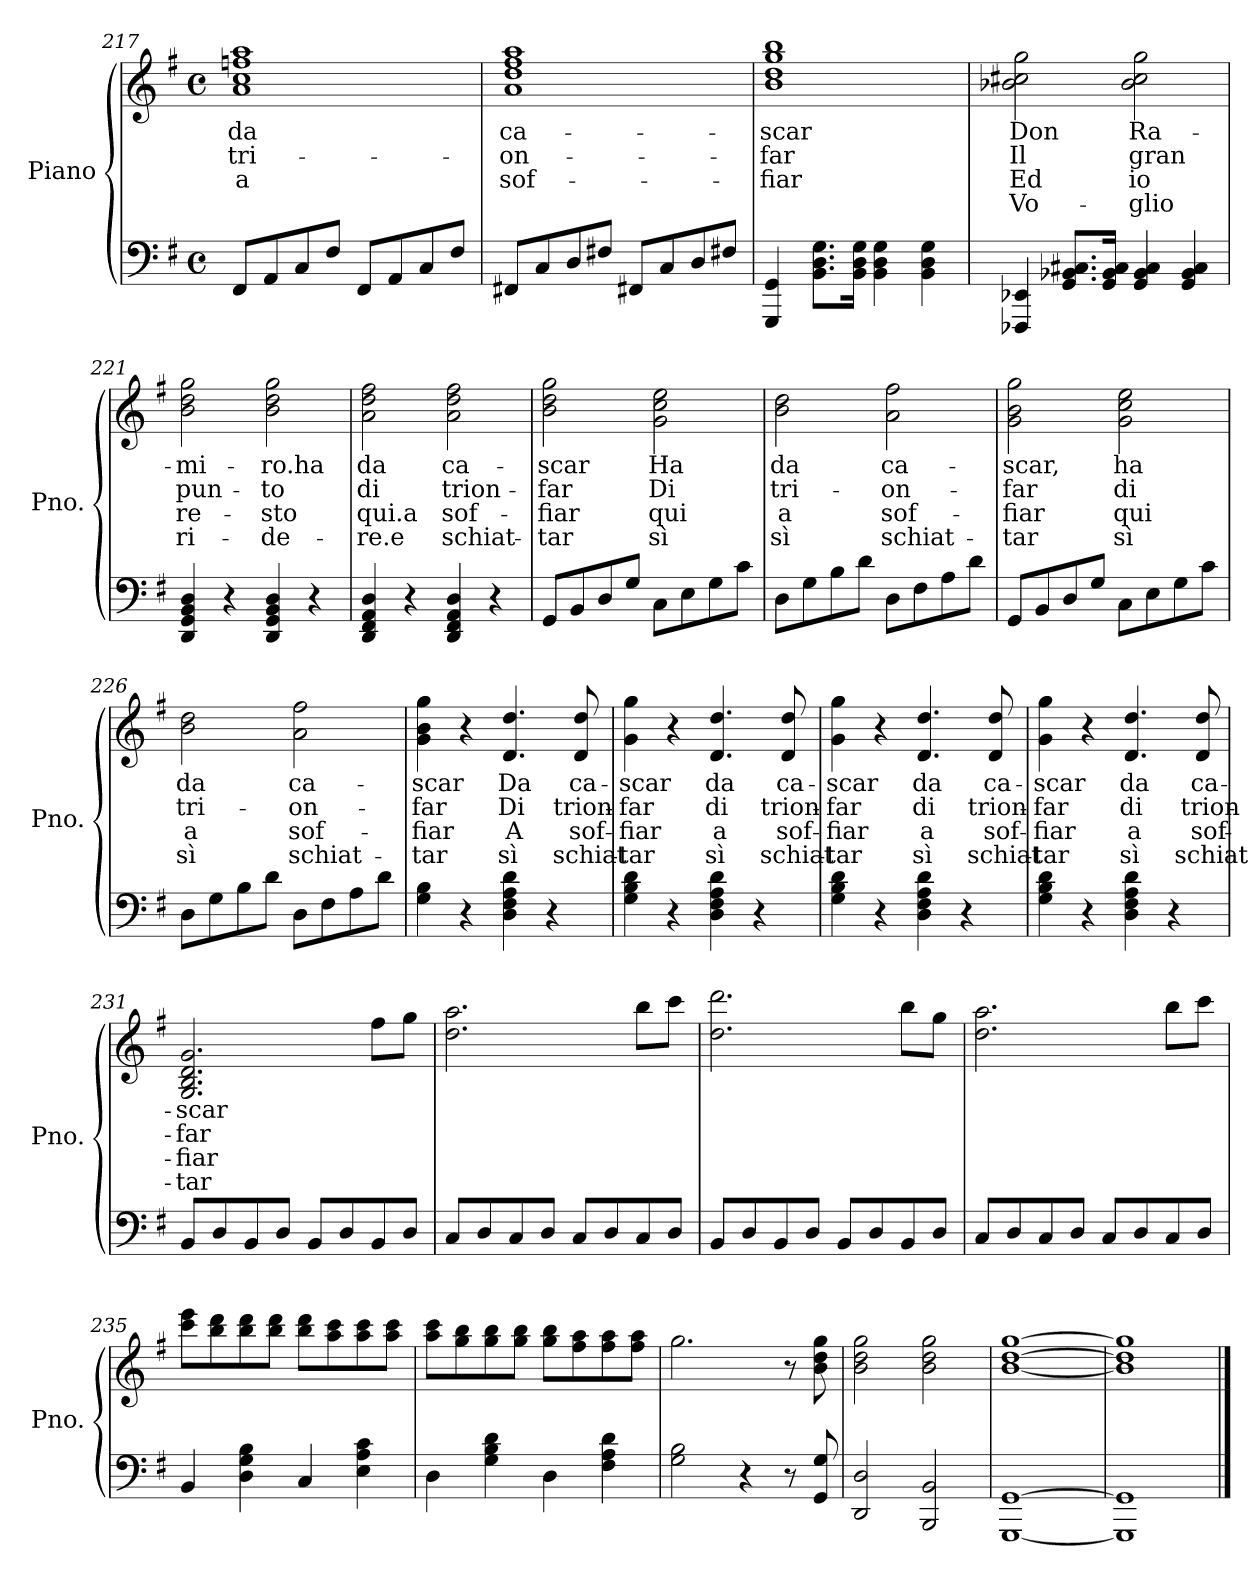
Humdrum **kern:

**kern	**kern	**text	**text	**text	**text
*part1	*part1	*part1	*part1	*part1	*part1
*staff2	*staff1	*staff1	*staff1	*staff1	*staff1
*I"Piano	*	*	*	*	*
*I'Pno.	*	*	*	*	*
*clefF4	*clefG2	*	*	*	*
*k[f#]	*k[f#]	*	*	*	*
*M4/4	*M4/4	*	*	*	*
*met(c)	*met(c)	*	*	*	*
=217	=217	=217	=217	=217	=217
!	!	!LO:LY:b	!LO:LY:b	!LO:LY:b	!
8FF#/L	1a 1cc 1ffn 1aa	da	tri-	a	.
8AA/	.	.	.	.	.
8C/	.	.	.	.	.
8F#/J	.	.	.	.	.
8FF#/L	.	.	.	.	.
8AA/	.	.	.	.	.
8C/	.	.	.	.	.
8F#/J	.	.	.	.	.
=218	=218	=218	=218	=218	=218
!	!	!LO:LY:b	!LO:LY:b	!LO:LY:b	!
8FF#X/L	1a 1dd 1ff# 1aa	ca-	-on-	sof-	.
8C/	.	.	.	.	.
8D/	.	.	.	.	.
8F#X/J	.	.	.	.	.
8FF#X/L	.	.	.	.	.
8C/	.	.	.	.	.
8D/	.	.	.	.	.
8F#X/J	.	.	.	.	.
!!LO:PB:g=z
=219	=219	=219	=219	=219	=219
!	!	!LO:LY:b	!LO:LY:b	!LO:LY:b	!
4GGG/ 4GG/	1b 1dd 1gg 1bb	-scar	-far	-fiar	.
8.BB\ 8.D\ 8.G\L	.	.	.	.	.
16BB\ 16D\ 16G\Jk	.	.	.	.	.
4BB\ 4D\ 4G\	.	.	.	.	.
4BB\ 4D\ 4G\	.	.	.	.	.
=220	=220	=220	=220	=220	=220
!	!	!LO:LY:b	!LO:LY:b	!LO:LY:b	!LO:LY:b
4FFF-X/ 4EE-X/	2b-X\ 2cc#X\ 2gg\	Don	Il	Ed	Vo-
8.GG/ 8.BB-X/ 8.C#X/L	.	.	.	.	.
16GG/ 16BB-/ 16C#/Jk	.	.	.	.	.
!	!	!LO:LY:b	!LO:LY:b	!LO:LY:b	!LO:LY:b
4GG/ 4BB-/ 4C#/	2b-\ 2cc#\ 2gg\	Ra-	gran	io	-glio
4GG/ 4BB-/ 4C#/	.	.	.	.	.
=221	=221	=221	=221	=221	=221
!	!	!LO:LY:b	!LO:LY:b	!LO:LY:b	!LO:LY:b
4DD/ 4GG/ 4BB/ 4D/	2b\ 2dd\ 2gg\	-mi-	pun-	re-	ri-
4r	.	.	.	.	.
!	!	!LO:LY:b	!LO:LY:b	!LO:LY:b	!LO:LY:b
4DD/ 4GG/ 4BB/ 4D/	2b\ 2dd\ 2gg\	-ro.ha	-to	-sto	-de-
4r	.	.	.	.	.
=222	=222	=222	=222	=222	=222
!	!	!LO:LY:b	!LO:LY:b	!LO:LY:b	!LO:LY:b
4DD/ 4FF#/ 4AA/ 4D/	2a\ 2dd\ 2ff#\	da	di	qui.a	-re.e
4r	.	.	.	.	.
!	!	!LO:LY:b	!LO:LY:b	!LO:LY:b	!LO:LY:b
4DD/ 4FF#/ 4AA/ 4D/	2a\ 2dd\ 2ff#\	ca-	trion-	sof-	schiat-
4r	.	.	.	.	.
=223	=223	=223	=223	=223	=223
!	!	!LO:LY:b	!LO:LY:b	!LO:LY:b	!LO:LY:b
8GG/L	2b\ 2dd\ 2gg\	-scar	-far	-fiar	-tar
8BB/	.	.	.	.	.
8D/	.	.	.	.	.
8G/J	.	.	.	.	.
!	!	!LO:LY:b	!LO:LY:b	!LO:LY:b	!LO:LY:b
8C\L	2g\ 2cc\ 2ee\	Ha	Di	qui	sì
8E\	.	.	.	.	.
8G\	.	.	.	.	.
8c\J	.	.	.	.	.
!!LO:LB:g=z
=224	=224	=224	=224	=224	=224
!	!	!LO:LY:b	!LO:LY:b	!LO:LY:b	!LO:LY:b
8D\L	2b\ 2dd\	da	tri-	a	sì
8G\	.	.	.	.	.
8B\	.	.	.	.	.
8d\J	.	.	.	.	.
!	!	!LO:LY:b	!LO:LY:b	!LO:LY:b	!LO:LY:b
8D\L	2a\ 2ff#\	ca-	-on-	sof-	schiat-
8F#\	.	.	.	.	.
8A\	.	.	.	.	.
8d\J	.	.	.	.	.
=225	=225	=225	=225	=225	=225
!	!	!LO:LY:b	!LO:LY:b	!LO:LY:b	!LO:LY:b
8GG/L	2g\ 2b\ 2gg\	-scar,	-far	-fiar	-tar
8BB/	.	.	.	.	.
8D/	.	.	.	.	.
8G/J	.	.	.	.	.
!	!	!LO:LY:b	!LO:LY:b	!LO:LY:b	!LO:LY:b
8C\L	2g\ 2cc\ 2ee\	ha	di	qui	sì
8E\	.	.	.	.	.
8G\	.	.	.	.	.
8c\J	.	.	.	.	.
=226	=226	=226	=226	=226	=226
!	!	!LO:LY:b	!LO:LY:b	!LO:LY:b	!LO:LY:b
8D\L	2b\ 2dd\	da	tri-	a	sì
8G\	.	.	.	.	.
8B\	.	.	.	.	.
8d\J	.	.	.	.	.
!	!	!LO:LY:b	!LO:LY:b	!LO:LY:b	!LO:LY:b
8D\L	2a\ 2ff#\	ca-	-on-	sof-	schiat-
8F#\	.	.	.	.	.
8A\	.	.	.	.	.
8d\J	.	.	.	.	.
=227	=227	=227	=227	=227	=227
!	!	!LO:LY:b	!LO:LY:b	!LO:LY:b	!LO:LY:b
4G\ 4B\	4g\ 4b\ 4gg\	-scar	-far	-fiar	-tar
4r	4r	.	.	.	.
!	!	!LO:LY:b	!LO:LY:b	!LO:LY:b	!LO:LY:b
4D\ 4F#\ 4A\ 4d\	4.d/ 4.dd/	Da	Di	A	sì
4r	.	.	.	.	.
!	!	!LO:LY:b	!LO:LY:b	!LO:LY:b	!LO:LY:b
.	8d/ 8dd/	ca-	trion-	sof-	schiat-
=228	=228	=228	=228	=228	=228
!	!	!LO:LY:b	!LO:LY:b	!LO:LY:b	!LO:LY:b
4G\ 4B\ 4d\	4g\ 4gg\	-scar	-far	-fiar	-tar
4r	4r	.	.	.	.
!	!	!LO:LY:b	!LO:LY:b	!LO:LY:b	!LO:LY:b
4D\ 4F#\ 4A\ 4d\	4.d/ 4.dd/	da	di	a	sì
4r	.	.	.	.	.
!	!	!LO:LY:b	!LO:LY:b	!LO:LY:b	!LO:LY:b
.	8d/ 8dd/	ca-	trion-	sof-	schiat-
=229	=229	=229	=229	=229	=229
!	!	!LO:LY:b	!LO:LY:b	!LO:LY:b	!LO:LY:b
4G\ 4B\ 4d\	4g\ 4gg\	-scar	-far	-fiar	-tar
4r	4r	.	.	.	.
!	!	!LO:LY:b	!LO:LY:b	!LO:LY:b	!LO:LY:b
4D\ 4F#\ 4A\ 4d\	4.d/ 4.dd/	da	di	a	sì
4r	.	.	.	.	.
!	!	!LO:LY:b	!LO:LY:b	!LO:LY:b	!LO:LY:b
.	8d/ 8dd/	ca-	trion-	sof-	schiat-
!!LO:LB:g=z
=230	=230	=230	=230	=230	=230
!	!	!LO:LY:b	!LO:LY:b	!LO:LY:b	!LO:LY:b
4G\ 4B\ 4d\	4g\ 4gg\	-scar	-far	-fiar	-tar
4r	4r	.	.	.	.
!	!	!LO:LY:b	!LO:LY:b	!LO:LY:b	!LO:LY:b
4D\ 4F#\ 4A\ 4d\	4.d/ 4.dd/	da	di	a	sì
4r	.	.	.	.	.
!	!	!LO:LY:b	!LO:LY:b	!LO:LY:b	!LO:LY:b
.	8d/ 8dd/	ca-	trion-	sof-	schiat-
=231	=231	=231	=231	=231	=231
!	!	!LO:LY:b	!LO:LY:b	!LO:LY:b	!LO:LY:b
8BB/L	2.G/ 2.B/ 2.d/ 2.g/	-scar	-far	-fiar	-tar
8D/	.	.	.	.	.
8BB/	.	.	.	.	.
8D/J	.	.	.	.	.
8BB/L	.	.	.	.	.
8D/	.	.	.	.	.
8BB/	8ff#\L	.	.	.	.
8D/J	8gg\J	.	.	.	.
=232	=232	=232	=232	=232	=232
8C/L	2.dd\ 2.aa\	.	.	.	.
8D/	.	.	.	.	.
8C/	.	.	.	.	.
8D/J	.	.	.	.	.
8C/L	.	.	.	.	.
8D/	.	.	.	.	.
8C/	8bb\L	.	.	.	.
8D/J	8ccc\J	.	.	.	.
=233	=233	=233	=233	=233	=233
8BB/L	2.dd\ 2.ddd\	.	.	.	.
8D/	.	.	.	.	.
8BB/	.	.	.	.	.
8D/J	.	.	.	.	.
8BB/L	.	.	.	.	.
8D/	.	.	.	.	.
8BB/	8bb\L	.	.	.	.
8D/J	8gg\J	.	.	.	.
=234	=234	=234	=234	=234	=234
8C/L	2.dd\ 2.aa\	.	.	.	.
8D/	.	.	.	.	.
8C/	.	.	.	.	.
8D/J	.	.	.	.	.
8C/L	.	.	.	.	.
8D/	.	.	.	.	.
8C/	8bb\L	.	.	.	.
8D/J	8ccc\J	.	.	.	.
!!LO:LB:g=z
=235	=235	=235	=235	=235	=235
4BB/	8ccc\ 8eee\L	.	.	.	.
.	8bb\ 8ddd\	.	.	.	.
4D\ 4G\ 4B\	8bb\ 8ddd\	.	.	.	.
.	8bb\ 8ddd\J	.	.	.	.
4C/	8bb\ 8ddd\L	.	.	.	.
.	8aa\ 8ccc\	.	.	.	.
4E\ 4A\ 4c\	8aa\ 8ccc\	.	.	.	.
.	8aa\ 8ccc\J	.	.	.	.
=236	=236	=236	=236	=236	=236
4D\	8aa\ 8ccc\L	.	.	.	.
.	8gg\ 8bb\	.	.	.	.
4G\ 4B\ 4d\	8gg\ 8bb\	.	.	.	.
.	8gg\ 8bb\J	.	.	.	.
4D\	8gg\ 8bb\L	.	.	.	.
.	8ff#\ 8aa\	.	.	.	.
4F#\ 4A\ 4d\	8ff#\ 8aa\	.	.	.	.
.	8ff#\ 8aa\J	.	.	.	.
=237	=237	=237	=237	=237	=237
2G\ 2B\	2.gg\	.	.	.	.
4r	.	.	.	.	.
8r	8r	.	.	.	.
8GG/ 8G/	8b\ 8dd\ 8gg\	.	.	.	.
=238	=238	=238	=238	=238	=238
2DD/ 2D/	2b\ 2dd\ 2gg\	.	.	.	.
2BBB/ 2BB/	2b\ 2dd\ 2gg\	.	.	.	.
=239	=239	=239	=239	=239	=239
[1GGG [1GG	[1b [1dd [1gg	.	.	.	.
=240	=240	=240	=240	=240	=240
1GGG] 1GG]	1b] 1dd] 1gg]	.	.	.	.
==	==	==	==	==	==
*-	*-	*-	*-	*-	*-
